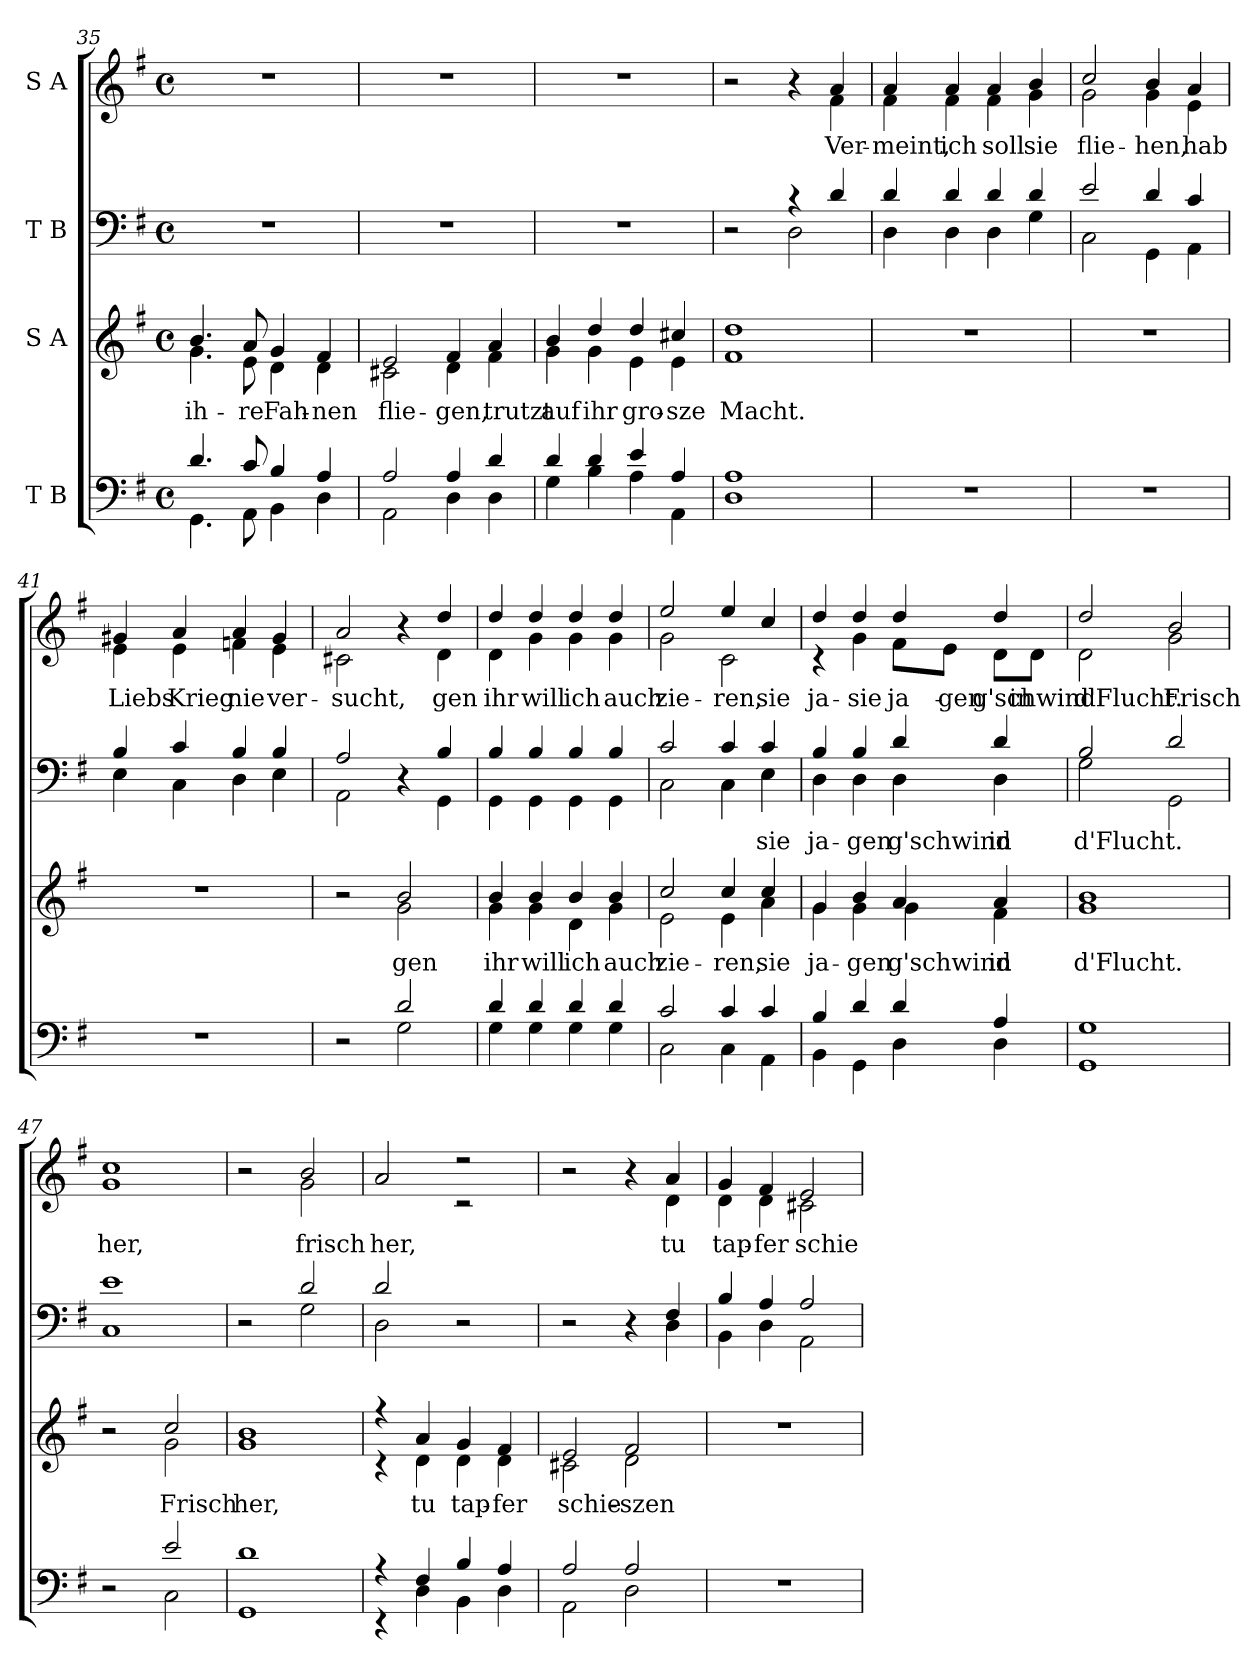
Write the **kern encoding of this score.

**kern	**kern	**text	**kern	**text	**kern	**text
*part4	*part3	*part3	*part2	*part2	*part1	*part1
*staff4	*staff3	*staff3	*staff2	*staff2	*staff1	*staff1
*I"T B	*I"S A	*	*I"T B	*	*I"S A	*
!!LO:LB:g=z
*clefF4	*clefG2	*	*clefF4	*	*clefG2	*
*k[f#]	*k[f#]	*	*k[f#]	*	*k[f#]	*
*G:	*G:	*	*G:	*	*G:	*
*M4/4	*M4/4	*	*M4/4	*	*M4/4	*
*met(c)	*met(c)	*	*met(c)	*	*met(c)	*
=35	=35	=35	=35	=35	=35	=35
*^	*^	*	*	*	*	*
!	!	!	!	!LO:LY:b	!	!	!	!
4.d/	4.GG\	4.b/	4.g\	ih-	1r	.	1r	.
!	!	!	!	!LO:LY:b	!	!	!	!
8c/	8AA\	8a/	8e\	-re	.	.	.	.
!	!	!	!	!LO:LY:b	!	!	!	!
4B/	4BB\	4g/	4d\	Fah-	.	.	.	.
!	!	!	!	!LO:LY:b	!	!	!	!
4A/	4D\	4f#/	4d\	-nen	.	.	.	.
=36	=36	=36	=36	=36	=36	=36	=36	=36
!	!	!	!	!LO:LY:b	!	!	!	!
2A/	2AA\	2e/	2c#X\	flie-	1r	.	1r	.
!	!	!	!	!LO:LY:b	!	!	!	!
4A/	4D\	4f#/	4d\	-gen,	.	.	.	.
!	!	!	!	!LO:LY:b	!	!	!	!
4d/	4D\	4a/	4f#\	trutzt	.	.	.	.
=37	=37	=37	=37	=37	=37	=37	=37	=37
!	!	!	!	!LO:LY:b	!	!	!	!
4d/	4G\	4b/	4g\	auf	1r	.	1r	.
!	!	!	!	!LO:LY:b	!	!	!	!
4d/	4B\	4dd/	4g\	ihr	.	.	.	.
!	!	!	!	!LO:LY:b	!	!	!	!
4e/	4A\	4dd/	4e\	gro-	.	.	.	.
!	!	!	!	!LO:LY:b	!	!	!	!
4A/	4AA\	4cc#X/	4e\	-sze	.	.	.	.
=38	=38	=38	=38	=38	=38	=38	=38	=38
!	!	!	!	!LO:LY:b	!	!	!	!
*	*	*	*	*	*^	*	*^	*
1A	1D	1dd	1f#	Macht.	2r	2ryy	.	2r	2ryy	.
.	.	.	.	.	4rc	2D\	.	4r	4ryy	.
!	!	!	!	!	!	!	!	!	!	!LO:LY:b
.	.	.	.	.	4d/	.	.	4a/	4f#\	Ver-
*v	*v	*	*	*	*	*	*	*	*	*
*	*v	*v	*	*	*	*	*	*	*
!!LO:PB:g=z	!!
=39	=39	=39	=39	=39	=39	=39	=39	=39
!	!	!	!	!	!	!	!	!LO:LY:b
1r	1r	.	4d/	4D\	.	4a/	4f#\	-meint,
!	!	!	!	!	!	!	!	!LO:LY:b
.	.	.	4d/	4D\	.	4a/	4f#\	ich
!	!	!	!	!	!	!	!	!LO:LY:b
.	.	.	4d/	4D\	.	4a/	4f#\	soll
!	!	!	!	!	!	!	!	!LO:LY:b
.	.	.	4d/	4G\	.	4b/	4g\	sie
=40	=40	=40	=40	=40	=40	=40	=40	=40
!	!	!	!	!	!	!	!	!LO:LY:b
1r	1r	.	2e/	2C\	.	2cc/	2g\	flie-
!	!	!	!	!	!	!	!	!LO:LY:b
.	.	.	4d/	4GG\	.	4b/	4g\	-hen,
!	!	!	!	!	!	!	!	!LO:LY:b
.	.	.	4c/	4AA\	.	4a/	4e\	hab
=41	=41	=41	=41	=41	=41	=41	=41	=41
!	!	!	!	!	!	!	!	!LO:LY:b
1r	1r	.	4B/	4E\	.	4g#X/	4e\	Liebs
!	!	!	!	!	!	!	!	!LO:LY:b
.	.	.	4c/	4C\	.	4a/	4e\	Krieg
!	!	!	!	!	!	!	!	!LO:LY:b
.	.	.	4B/	4D\	.	4a/	4fn\	nie
!	!	!	!	!	!	!	!	!LO:LY:b
.	.	.	4B/	4E\	.	4g#/	4e\	ver-
=42	=42	=42	=42	=42	=42	=42	=42	=42
*^	*^	*	*	*	*	*	*	*
!	!	!	!	!	!	!	!	!	!	!LO:LY:b
2r	2ryy	2r	2ryy	.	2A/	2AA\	.	2a/	2c#X\	-sucht,
!	!	!	!	!LO:LY:b	!	!	!	!	!	!
2d/	2G\	2b/	2g\	gen	4r	4ryy	.	4r	4ryy	.
!	!	!	!	!	!	!	!	!	!	!LO:LY:b
.	.	.	.	.	4B/	4GG\	.	4dd/	4d\	gen
=43	=43	=43	=43	=43	=43	=43	=43	=43	=43	=43
!	!	!	!	!LO:LY:b	!	!	!	!	!	!LO:LY:b
4d/	4G\	4b/	4g\	ihr	4B/	4GG\	.	4dd/	4d\	ihr
!	!	!	!	!LO:LY:b	!	!	!	!	!	!LO:LY:b
4d/	4G\	4b/	4g\	will	4B/	4GG\	.	4dd/	4g\	will
!	!	!	!	!LO:LY:b	!	!	!	!	!	!LO:LY:b
4d/	4G\	4b/	4d\	ich	4B/	4GG\	.	4dd/	4g\	ich
!	!	!	!	!LO:LY:b	!	!	!	!	!	!LO:LY:b
4d/	4G\	4b/	4g\	auch	4B/	4GG\	.	4dd/	4g\	auch
!!LO:LB:g=z	!!
=44	=44	=44	=44	=44	=44	=44	=44	=44	=44	=44
!	!	!	!	!LO:LY:b	!	!	!	!	!	!LO:LY:b
2c/	2C\	2cc/	2e\	zie-	2c/	2C\	.	2ee/	2g\	zie-
!	!	!	!	!LO:LY:b	!	!	!	!	!	!LO:LY:b
4c/	4C\	4cc/	4e\	-ren,	4c/	4C\	.	4ee/	2c\	-ren,
!	!	!	!	!LO:LY:b	!	!	!LO:LY:b	!	!	!LO:LY:b
4c/	4AA\	4cc/	4a\	sie	4c/	4E\	sie	4cc/	.	sie
=45	=45	=45	=45	=45	=45	=45	=45	=45	=45	=45
!	!	!	!	!LO:LY:b	!	!	!LO:LY:b	!	!	!LO:LY:a
4B/	4BB\	4g/	4g\	ja-	4B/	4D\	ja-	4dd/	4rc	ja-
!	!	!	!	!LO:LY:b	!	!	!LO:LY:b	!	!	!LO:LY:b
4d/	4GG\	4b/	4g\	-gen	4B/	4D\	-gen	4dd/	4g\	sie
!	!	!	!	!LO:LY:b	!	!	!LO:LY:b	!	!	!LO:LY:a
!	!	!	!	!	!	!	!	!	!	!LO:LY:b
4d/	4D\	4a/	4g\	g'schwind	4d/	4D\	g'schwind	4dd/	8f#\L	ja-
!	!	!	!	!	!	!	!	!	!	!LO:LY:b
.	.	.	.	.	.	.	.	.	8e\J	-gen
!	!	!	!	!LO:LY:b	!	!	!LO:LY:b	!	!	!LO:LY:a
!	!	!	!	!	!	!	!	!	!	!LO:LY:b
4A/	4D\	4a/	4f#\	in	4d/	4D\	in	4dd/	8d\L	g'schwind
!	!	!	!	!	!	!	!	!	!	!LO:LY:b
.	.	.	.	.	.	.	.	.	8d\J	in
=46	=46	=46	=46	=46	=46	=46	=46	=46	=46	=46
!	!	!	!	!LO:LY:b	!	!	!LO:LY:b	!	!	!LO:LY:b
1G	1GG	1b	1g	d'Flucht.	2B/	2G\	d'Flucht.	2dd/	2d\	d'Flucht.
!	!	!	!	!	!	!	!	!	!	!LO:LY:b
.	.	.	.	.	2d/	2GG\	.	2b/	2g\	Frisch
=47	=47	=47	=47	=47	=47	=47	=47	=47	=47	=47
!	!	!	!	!	!	!	!	!	!	!LO:LY:b
2r	2ryy	2r	2ryy	.	1e	1C	.	1cc	1g	her,
!	!	!	!	!LO:LY:b	!	!	!	!	!	!
2e/	2C\	2cc/	2g\	Frisch	.	.	.	.	.	.
=48	=48	=48	=48	=48	=48	=48	=48	=48	=48	=48
!	!	!	!	!LO:LY:b	!	!	!	!	!	!
1d	1GG	1b	1g	her,	2r	2ryy	.	2r	2ryy	.
!	!	!	!	!	!	!	!	!	!	!LO:LY:b
.	.	.	.	.	2d/	2G\	.	2b/	2g\	frisch
!!LO:LB:g=z	!!
=49	=49	=49	=49	=49	=49	=49	=49	=49	=49	=49
!	!	!	!	!	!	!	!	!	!	!LO:LY:b
4r	4rEE	4r	4rc	.	2d/	2D\	.	2a/	2f#\yy	her,
!	!	!	!	!LO:LY:b	!	!	!	!	!	!
4F#/	4D\	4a/	4d\	tu	.	.	.	.	.	.
!	!	!	!	!LO:LY:b	!	!	!	!	!	!
4B/	4BB\	4g/	4d\	tap-	2r	2ryy	.	2r	2rc	.
!	!	!	!	!LO:LY:b	!	!	!	!	!	!
4A/	4D\	4f#/	4d\	-fer	.	.	.	.	.	.
=50	=50	=50	=50	=50	=50	=50	=50	=50	=50	=50
!	!	!	!	!LO:LY:b	!	!	!	!	!	!
2A/	2AA\	2e/	2c#X\	schie-	2r	2ryy	.	2r	2ryy	.
!	!	!	!	!LO:LY:b	!	!	!	!	!	!
2A/	2D\	2f#/	2d\	-szen	4r	4ryy	.	4ra	4ryy	.
!	!	!	!	!	!	!	!	!	!	!LO:LY:b
.	.	.	.	.	4F#/	4D\	.	4a/	4d\	tu
*v	*v	*	*	*	*	*	*	*	*	*
*	*v	*v	*	*	*	*	*	*	*
=51	=51	=51	=51	=51	=51	=51	=51	=51
!	!	!	!	!	!	!	!	!LO:LY:b
1r	1r	.	4B/	4BB\	.	4g/	4d\	tap-
!	!	!	!	!	!	!	!	!LO:LY:b
.	.	.	4A/	4D\	.	4f#/	4d\	-fer
!	!	!	!	!	!	!	!	!LO:LY:b
.	.	.	2A/	2AA\	.	2e/	2c#X\	schie-
*	*	*	*v	*v	*	*	*	*
*	*	*	*	*	*v	*v	*
=	=	=	=	=	=	=
*-	*-	*-	*-	*-	*-	*-
